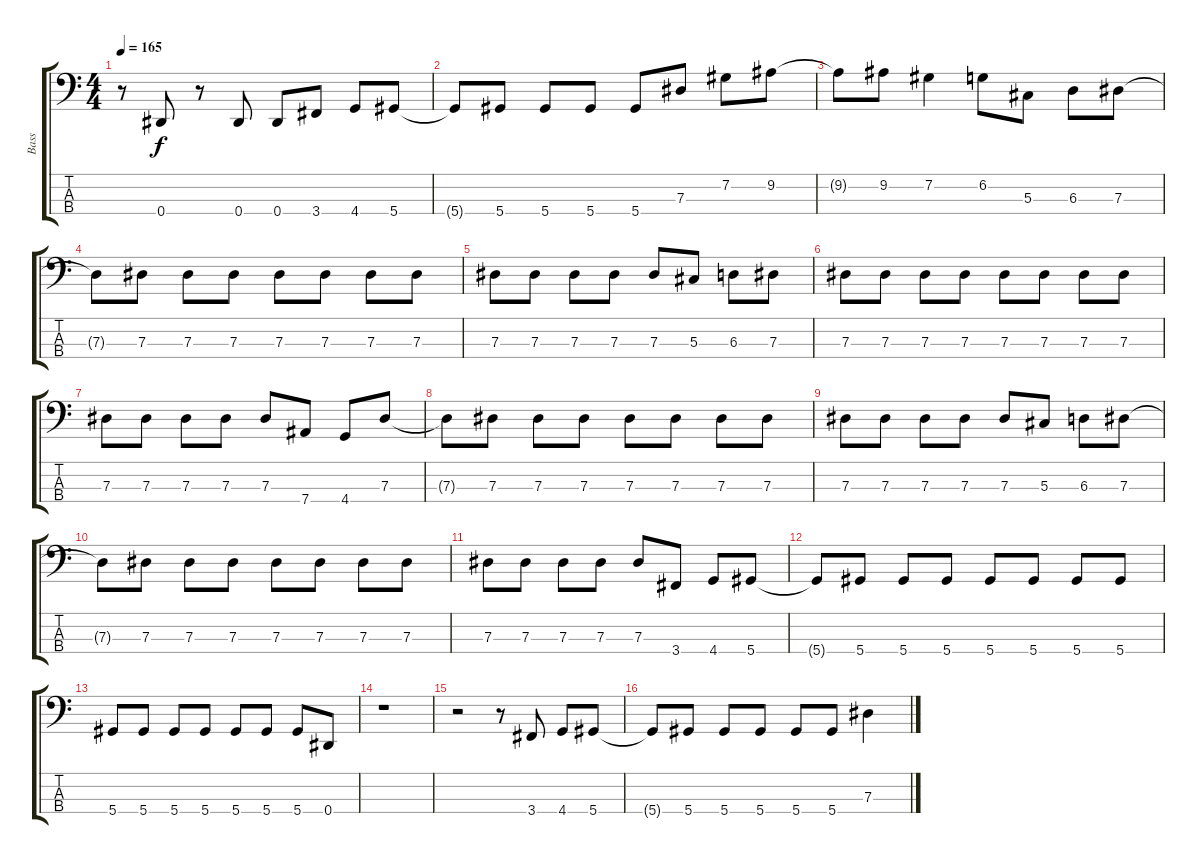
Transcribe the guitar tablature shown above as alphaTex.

\track ("Bass" "Bass") {instrument electricbasspick}
\staff {score tabs}
\tuning (Gb2 Db2 Ab1 Eb1) {hide}
\ts (4 4)
\tempo 165
\clef f4
\ks c
r.8{dy f} 0.4.8 r.8 0.4.8 0.4.8 3.4.8 4.4.8 5.4.8 |
5.4{t}.8 5.4.8 5.4.8 5.4.8 5.4.8 7.3.8 7.2.8 9.2.8 |
9.2{t}.8 9.2.8 7.2.4 6.2.8 5.3.8 6.3.8 7.3.8 |
7.3{t}.8 7.3.8 7.3.8 7.3.8 7.3.8 7.3.8 7.3.8 7.3.8 |
7.3.8 7.3.8 7.3.8 7.3.8 7.3.8 5.3.8 6.3.8 7.3.8 |
7.3.8 7.3.8 7.3.8 7.3.8 7.3.8 7.3.8 7.3.8 7.3.8 |
7.3.8 7.3.8 7.3.8 7.3.8 7.3.8 7.4.8 4.4.8 7.3.8 |
7.3{t}.8 7.3.8 7.3.8 7.3.8 7.3.8 7.3.8 7.3.8 7.3.8 |
7.3.8 7.3.8 7.3.8 7.3.8 7.3.8 5.3.8 6.3.8 7.3.8 |
7.3{t}.8 7.3.8 7.3.8 7.3.8 7.3.8 7.3.8 7.3.8 7.3.8 |
7.3.8 7.3.8 7.3.8 7.3.8 7.3.8 3.4.8 4.4.8 5.4.8 |
5.4{t}.8 5.4.8 5.4.8 5.4.8 5.4.8 5.4.8 5.4.8 5.4.8 |
5.4.8 5.4.8 5.4.8 5.4.8 5.4.8 5.4.8 5.4.8 0.4.8 |
r.1 |
r.2 r.8 3.4.8 4.4.8 5.4.8 |
5.4{t}.8 5.4.8 5.4.8 5.4.8 5.4.8 5.4.8 7.3.4
